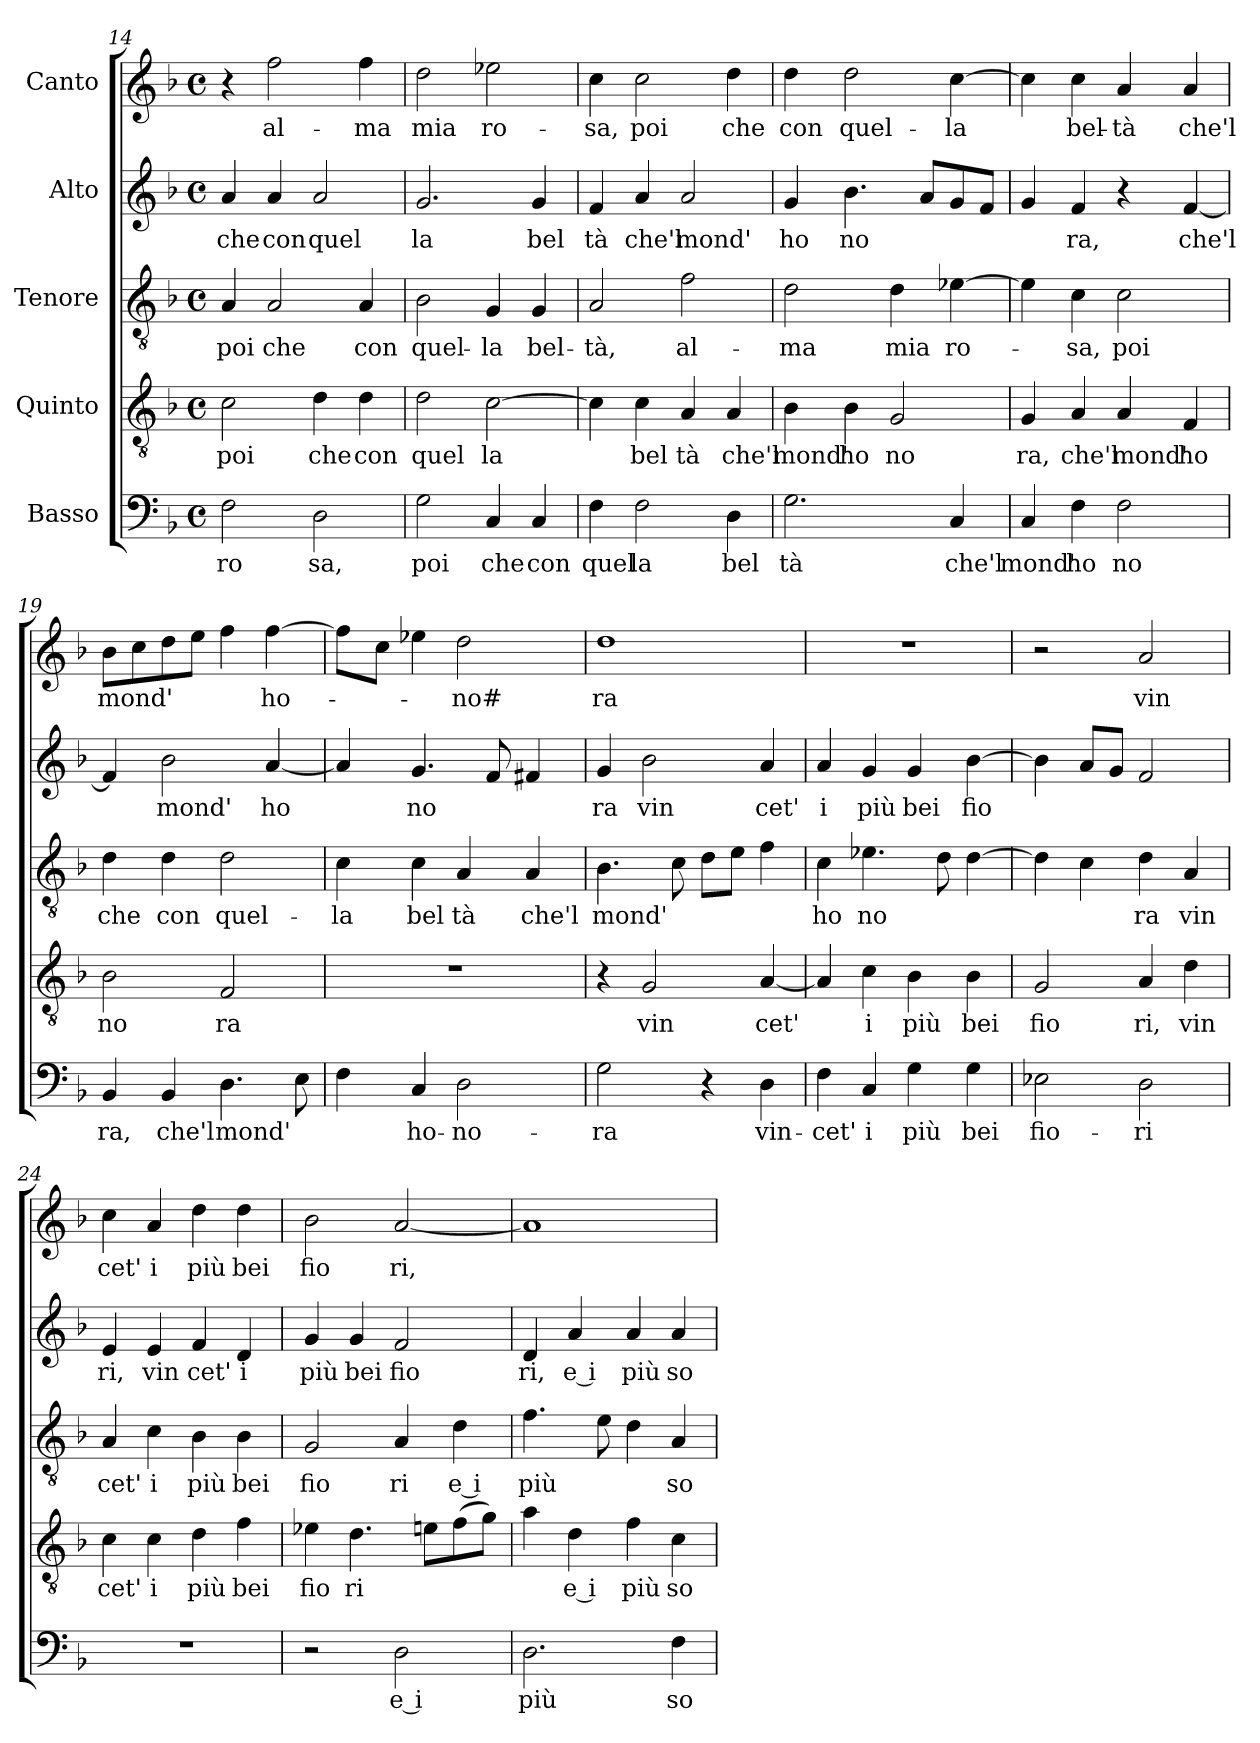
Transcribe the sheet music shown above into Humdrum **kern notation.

**kern	**text	**kern	**text	**kern	**text	**kern	**text	**kern	**text
*part5	*part5	*part4	*part4	*part3	*part3	*part2	*part2	*part1	*part1
*staff5	*staff5	*staff4	*staff4	*staff3	*staff3	*staff2	*staff2	*staff1	*staff1
*I"Basso	*	*I"Quinto	*	*I"Tenore	*	*I"Alto	*	*I"Canto	*
!!LO:LB:g=z
*clefF4	*	*clefGv2	*	*clefGv2	*	*clefG2	*	*clefG2	*
*k[b-]	*	*k[b-]	*	*k[b-]	*	*k[b-]	*	*k[b-]	*
*F:	*	*F:	*	*F:	*	*F:	*	*F:	*
*M4/4	*	*M4/4	*	*M4/4	*	*M4/4	*	*M4/4	*
*met(c)	*	*met(c)	*	*met(c)	*	*met(c)	*	*met(c)	*
=14	=14	=14	=14	=14	=14	=14	=14	=14	=14
!	!LO:LY:b:cj	!	!LO:LY:b:cj	!	!LO:LY:b:cj	!	!LO:LY:b:cj	!	!
2F\	ro	2c\	poi	4A/	poi	4a/	che	4r	.
!	!	!	!	!	!LO:LY:b:cj	!	!LO:LY:b:cj	!	!LO:LY:b:cj
.	.	.	.	2A/	che	4a/	con	2ff\	al-
!	!LO:LY:b:cj	!	!LO:LY:b:cj	!	!	!	!LO:LY:b:cj	!	!
2D\	sa,	4d\	che	.	.	2a/	quel	.	.
!	!	!	!LO:LY:b:cj	!	!LO:LY:b:cj	!	!	!	!LO:LY:b:cj
.	.	4d\	con	4A/	con	.	.	4ff\	-ma
=15	=15	=15	=15	=15	=15	=15	=15	=15	=15
!	!LO:LY:b:cj	!	!LO:LY:b:cj	!	!LO:LY:b:cj	!	!LO:LY:b:cj	!	!LO:LY:b:cj
2G\	poi	2d\	quel	2B-\	quel-	2.g/	la	2dd\	mia
!	!LO:LY:b:cj	!	!LO:LY:b:cj	!	!LO:LY:b:cj	!	!	!	!LO:LY:b:cj
4C/	che	[>2c\	la	4G/	-la	.	.	2ee-X\	ro-
!	!LO:LY:b:cj	!	!	!	!LO:LY:b:cj	!	!LO:LY:b:cj	!	!
4C/	con	.	.	4G/	bel-	4g/	bel	.	.
=16	=16	=16	=16	=16	=16	=16	=16	=16	=16
!	!LO:LY:b:cj	!	!	!	!LO:LY:b:cj	!	!LO:LY:b:cj	!	!LO:LY:b:cj
4F\	quel	4c\]	.	2A/	-tà,	4f/	tà	4cc\	-sa,
!	!LO:LY:b:cj	!	!LO:LY:b:cj	!	!	!	!LO:LY:b:cj	!	!LO:LY:b:cj
2F\	la	4c\	bel	.	.	4a/	che'l	2cc\	poi
!	!	!	!LO:LY:b:cj	!	!LO:LY:b:cj	!	!LO:LY:b:cj	!	!
.	.	4A/	tà	2f\	al-	2a/	mond'	.	.
!	!LO:LY:b:cj	!	!LO:LY:b:cj	!	!	!	!	!	!LO:LY:b:cj
4D\	bel	4A/	che'l	.	.	.	.	4dd\	che
=17	=17	=17	=17	=17	=17	=17	=17	=17	=17
!	!LO:LY:b:cj	!	!LO:LY:b:cj	!	!LO:LY:b:cj	!	!LO:LY:b:cj	!	!LO:LY:b:cj
2.G\	tà	4B-\	mond'	2d\	-ma	4g/	ho	4dd\	con
!	!	!	!LO:LY:b:cj	!	!	!	!LO:LY:b:cj	!	!LO:LY:b:cj
.	.	4B-\	ho	.	.	4.b-\	no	2dd\	quel-
!	!	!	!LO:LY:b:cj	!	!LO:LY:b:cj	!	!	!	!
.	.	2G/	no	4d\	mia	.	.	.	.
.	.	.	.	.	.	8a/L	.	.	.
!	!LO:LY:b:cj	!	!	!	!LO:LY:b:cj	!	!	!	!LO:LY:b:cj
4C/	che'l	.	.	[>4e-X\	ro-	8g/	.	[>4cc\	-la
.	.	.	.	.	.	8f/J	.	.	.
=18	=18	=18	=18	=18	=18	=18	=18	=18	=18
!	!LO:LY:b:cj	!	!LO:LY:b:cj	!	!	!	!	!	!
4C/	mond'	4G/	ra,	4e-\]	.	4g/	.	4cc\]	.
!	!LO:LY:b:cj	!	!LO:LY:b:cj	!	!LO:LY:b:cj	!	!LO:LY:b:cj	!	!LO:LY:b:cj
4F\	ho	4A/	che'l	4c\	-sa,	4f/	ra,	4cc\	bel-
!	!LO:LY:b:cj	!	!LO:LY:b:cj	!	!LO:LY:b:cj	!	!	!	!LO:LY:b:cj
2F\	no	4A/	mond'	2c\	poi	4r	.	4a/	-tà
!	!	!	!LO:LY:b:cj	!	!	!	!LO:LY:b	!	!LO:LY:b:cj
.	.	4F/	ho	.	.	[<4f/	che'l	4a/	che'l
=19	=19	=19	=19	=19	=19	=19	=19	=19	=19
!	!LO:LY:b:cj	!	!LO:LY:b:cj	!	!LO:LY:b:cj	!	!	!	!LO:LY:b
4BB-/	ra,	2B-\	no	4d\	che	4f/]	.	8b-\L	mond'
.	.	.	.	.	.	.	.	8cc\	.
!	!LO:LY:b:cj	!	!	!	!LO:LY:b:cj	!	!LO:LY:b:cj	!	!
4BB-/	che'l	.	.	4d\	con	2b-\	mond'	8dd\	.
.	.	.	.	.	.	.	.	8ee\J	.
!	!LO:LY:b	!	!LO:LY:b:cj	!	!LO:LY:b:cj	!	!	!	!
4.D\	mond'	2F/	ra	2d\	quel-	.	.	4ff\	.
!	!	!	!	!	!	!	!LO:LY:b:cj	!	!LO:LY:b:cj
.	.	.	.	.	.	[>4a/	ho	[>4ff\	ho-
8E\	.	.	.	.	.	.	.	.	.
!!LO:PB:g=z
=20	=20	=20	=20	=20	=20	=20	=20	=20	=20
!	!	!	!	!	!LO:LY:b:cj	!	!	!	!
*	*	*	*	*	*	*^	*	*^	*
4F\	.	1r	.	4c\	-la	4a/]	16ryy	.	8ff\L]	8ryy	.
.	.	.	.	.	.	.	2...ryy	.	.	.	.
.	.	.	.	.	.	.	.	.	8cc\J	64ryy	.
.	.	.	.	.	.	.	.	.	.	2ryy	.
!	!LO:LY:b:cj	!	!	!	!LO:LY:b:cj	!	!	!LO:LY:b:cj	!	!	!
4C/	ho-	.	.	4c\	bel	4.g/	.	no	4ee-X\	.	.
!	!LO:LY:b:cj	!	!	!	!LO:LY:b:cj	!	!	!	!	!	!LO:LY:b:cj
2D\	-no-	.	.	4A/	tà	.	.	.	2dd\	.	-no#
.	.	.	.	.	.	8f/	.	.	.	.	.
.	.	.	.	.	.	.	.	.	.	4ryy	.
!	!	!	!	!	!LO:LY:b:cj	!	!	!	!	!	!
.	.	.	.	4A/	che'l	4f#/	.	.	.	.	.
.	.	.	.	.	.	.	.	.	.	16..ryy	.
=21	=21	=21	=21	=21	=21	=21	=21	=21	=21	=21	=21
!	!LO:LY:b:cj	!	!	!	!LO:LY:b	!	!	!LO:LY:b:cj	!	!	!LO:LY:b:cj
*	*	*	*	*	*	*v	*v	*	*	*	*
*	*	*	*	*	*	*	*	*v	*v	*
2G\	-ra	4r	.	4.B-\	mond'	4g/	ra	1dd	ra
!	!	!	!LO:LY:b:cj	!	!	!	!LO:LY:b:cj	!	!
.	.	2G/	vin	.	.	2b-\	vin	.	.
.	.	.	.	8c\	.	.	.	.	.
4r	.	.	.	8d\L	.	.	.	.	.
.	.	.	.	8e\J	.	.	.	.	.
!	!LO:LY:b:cj	!	!LO:LY:b	!	!	!	!LO:LY:b:cj	!	!
4D\	vin-	[<4A/	cet'	4f\	.	4a/	cet'	.	.
=22	=22	=22	=22	=22	=22	=22	=22	=22	=22
!	!LO:LY:b:cj	!	!	!	!LO:LY:b:cj	!	!LO:LY:b:cj	!	!
4F\	-cet'	4A/]	.	4c\	ho	4a/	i	1r	.
!	!LO:LY:b:cj	!	!LO:LY:b:cj	!	!LO:LY:b:cj	!	!LO:LY:b:cj	!	!
4C/	i	4c\	i	4.e-X\	no	4g/	più	.	.
!	!LO:LY:b:cj	!	!LO:LY:b:cj	!	!	!	!LO:LY:b:cj	!	!
4G\	più	4B-\	più	.	.	4g/	bei	.	.
.	.	.	.	8d\	.	.	.	.	.
!	!LO:LY:b:cj	!	!LO:LY:b:cj	!	!	!	!LO:LY:b:cj	!	!
4G\	bei	4B-\	bei	[>4d\	.	[>4b-\	fio	.	.
=23	=23	=23	=23	=23	=23	=23	=23	=23	=23
!	!LO:LY:b:cj	!	!LO:LY:b:cj	!	!	!	!	!	!
2E-X\	fio-	2G/	fio	4d\]	.	4b-\]	.	2r	.
.	.	.	.	4c\	.	8a/L	.	.	.
.	.	.	.	.	.	8g/J	.	.	.
!	!LO:LY:b:cj	!	!LO:LY:b:cj	!	!LO:LY:b:cj	!	!	!	!LO:LY:b:cj
2D\	-ri	4A/	ri,	4d\	ra	2f/	.	2a/	vin
!	!	!	!LO:LY:b:cj	!	!LO:LY:b:cj	!	!	!	!
.	.	4d\	vin	4A/	vin	.	.	.	.
=24	=24	=24	=24	=24	=24	=24	=24	=24	=24
!	!	!	!LO:LY:b:cj	!	!LO:LY:b:cj	!	!LO:LY:b:cj	!	!LO:LY:b:cj
1r	.	4c\	cet'	4A/	cet'	4e/	ri,	4cc\	cet'
!	!	!	!LO:LY:b:cj	!	!LO:LY:b:cj	!	!LO:LY:b:cj	!	!LO:LY:b:cj
.	.	4c\	i	4c\	i	4e/	vin	4a/	i
!	!	!	!LO:LY:b:cj	!	!LO:LY:b:cj	!	!LO:LY:b:cj	!	!LO:LY:b:cj
.	.	4d\	più	4B-\	più	4f/	cet'	4dd\	più
!	!	!	!LO:LY:b:cj	!	!LO:LY:b:cj	!	!LO:LY:b:cj	!	!LO:LY:b:cj
.	.	4f\	bei	4B-\	bei	4d/	i	4dd\	bei
=25	=25	=25	=25	=25	=25	=25	=25	=25	=25
!	!	!	!LO:LY:b:cj	!	!LO:LY:b:cj	!	!LO:LY:b:cj	!	!LO:LY:b:cj
2r	.	4e-X\	fio	2G/	fio	4g/	più	2b-\	fio
!	!	!	!LO:LY:b:cj	!	!	!	!LO:LY:b:cj	!	!
.	.	4.d\	ri	.	.	4g/	bei	.	.
!	!LO:LY:b:rj	!	!	!	!LO:LY:b:cj	!	!LO:LY:b:cj	!	!LO:LY:b:cj
2D\	e i	.	.	4A/	ri	2f/	fio	[>2a/	ri,
.	.	8en\L	.	.	.	.	.	.	.
!	!	!	!	!	!LO:LY:b:rj	!	!	!	!
.	.	(>8f\	.	4d\	e i	.	.	.	.
.	.	8g\J)	.	.	.	.	.	.	.
!!LO:LB:g=z
=26	=26	=26	=26	=26	=26	=26	=26	=26	=26
!	!LO:LY:b:cj	!	!	!	!LO:LY:b	!	!LO:LY:b:cj	!	!
2.D\	più	4a\	.	4.f\	più	4d/	ri,	1a]	.
!	!	!	!LO:LY:b:rj	!	!	!	!LO:LY:b:rj	!	!
.	.	4d\	e i	.	.	4a/	e i	.	.
.	.	.	.	8e\	.	.	.	.	.
!	!	!	!LO:LY:b:cj	!	!	!	!LO:LY:b:cj	!	!
.	.	4f\	più	4d\	.	4a/	più	.	.
!	!LO:LY:b:cj	!	!LO:LY:b:cj	!	!LO:LY:b:cj	!	!LO:LY:b:cj	!	!
4F\	so-	4c\	so-	4A/	so	4a/	so-	.	.
=	=	=	=	=	=	=	=	=	=
*-	*-	*-	*-	*-	*-	*-	*-	*-	*-
